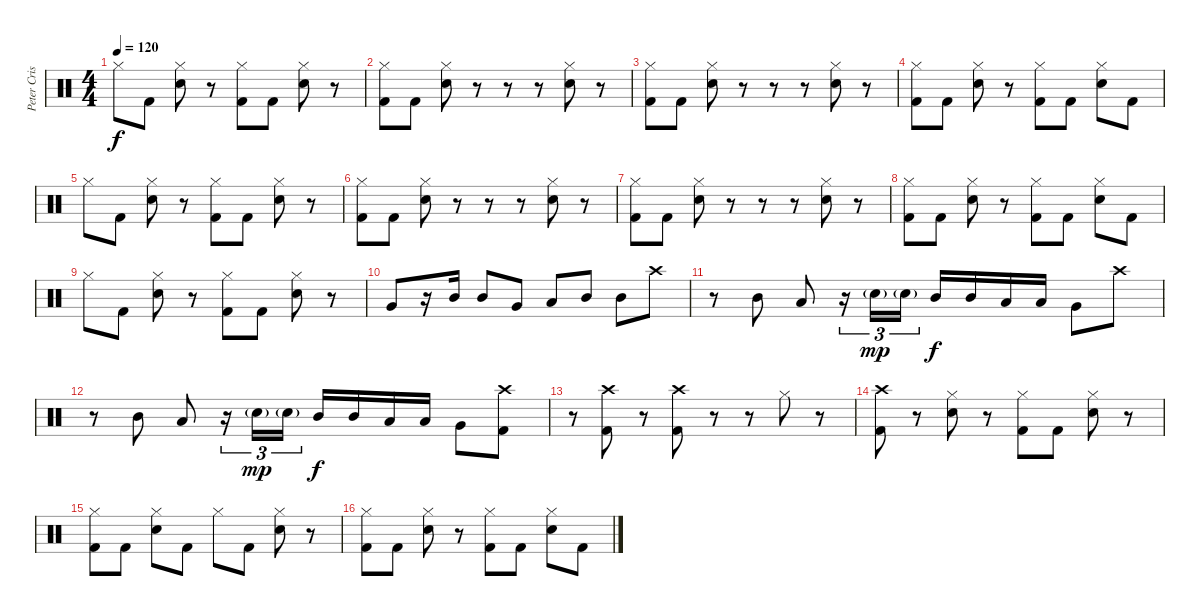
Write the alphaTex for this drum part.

\track ("Peter Criss" "Peter Cris") {instrument percussion}
\staff {score}
\articulation defaults
\ts (4 4)
\tempo 120
\clef neutral
\ks c "Hi-Hat (closed)".8{dy f} "Kick (hit) 2".8
("Hi-Hat (closed)" "Electric Snare (hit)").8 r.8 ("Hi-Hat (closed)" "Kick (hit) 2").8 "Kick (hit) 2".8 ("Hi-Hat (closed)" "Electric Snare (hit)").8 r.8 |
("Hi-Hat (closed)" "Kick (hit) 2").8 "Kick (hit) 2".8 ("Hi-Hat (closed)" "Electric Snare (hit)").8 r.8 r.8 r.8 ("Hi-Hat (closed)" "Electric Snare (hit)").8 r.8 |
("Hi-Hat (closed)" "Kick (hit) 2").8 "Kick (hit) 2".8 ("Hi-Hat (closed)" "Electric Snare (hit)").8 r.8 r.8 r.8 ("Hi-Hat (closed)" "Electric Snare (hit)").8 r.8 |
("Hi-Hat (closed)" "Kick (hit) 2").8 "Kick (hit) 2".8 ("Hi-Hat (closed)" "Electric Snare (hit)").8 r.8 ("Hi-Hat (closed)" "Kick (hit) 2").8 "Kick (hit) 2".8 ("Hi-Hat (closed)" "Electric Snare (hit)").8 "Kick (hit) 2".8 |
"Hi-Hat (closed)".8 "Kick (hit) 2".8 ("Hi-Hat (closed)" "Electric Snare (hit)").8 r.8 ("Hi-Hat (closed)" "Kick (hit) 2").8 "Kick (hit) 2".8 ("Hi-Hat (closed)" "Electric Snare (hit)").8 r.8 |
("Hi-Hat (closed)" "Kick (hit) 2").8 "Kick (hit) 2".8 ("Hi-Hat (closed)" "Electric Snare (hit)").8 r.8 r.8 r.8 ("Hi-Hat (closed)" "Electric Snare (hit)").8 r.8 |
("Hi-Hat (closed)" "Kick (hit) 2").8 "Kick (hit) 2".8 ("Hi-Hat (closed)" "Electric Snare (hit)").8 r.8 r.8 r.8 ("Hi-Hat (closed)" "Electric Snare (hit)").8 r.8 |
("Hi-Hat (closed)" "Kick (hit) 2").8 "Kick (hit) 2".8 ("Hi-Hat (closed)" "Electric Snare (hit)").8 r.8 ("Hi-Hat (closed)" "Kick (hit) 2").8 "Kick (hit) 2".8 ("Hi-Hat (closed)" "Electric Snare (hit)").8 "Kick (hit) 2".8 |
"Hi-Hat (closed)".8 "Kick (hit) 2".8 ("Hi-Hat (closed)" "Electric Snare (hit)").8 r.8 ("Hi-Hat (closed)" "Kick (hit) 2").8 "Kick (hit) 2".8 ("Hi-Hat (closed)" "Electric Snare (hit)").8 r.8 |
"Very Low Tom (hit)".8 r.16 "Mid Tom (hit)".16 "Mid Tom (hit)".8 "Very Low Tom (hit)".8 "Low Tom (hit)".8 "Mid Tom (hit)".8 "Mid Tom (hit)".8 "Crash high (hit)".8 |
r.8 "Mid Tom (hit)".8 "Low Tom (hit)".8 r.16{tu (3 2)} "Electric Snare (hit)"{g}.16{tu (3 2) dy mp} "Electric Snare (hit)"{g}.16{tu (3 2)} "Mid Tom (hit)".16{dy f} "Mid Tom (hit)".16 "Low Tom (hit)".16 "Low Tom (hit)".16 "Very Low Tom (hit)".8 "Crash high (hit)".8 |
r.8 "Mid Tom (hit)".8 "Low Tom (hit)".8 r.16{tu (3 2)} "Electric Snare (hit)"{g}.16{tu (3 2) dy mp} "Electric Snare (hit)"{g}.16{tu (3 2)} "Mid Tom (hit)".16{dy f} "Mid Tom (hit)".16 "Low Tom (hit)".16 "Low Tom (hit)".16 "Very Low Tom (hit)".8 ("Crash high (hit)" "Kick (hit) 2").8 |
r.8 ("Crash high (hit)" "Kick (hit) 2").8 r.8 ("Crash high (hit)" "Kick (hit) 2").8 r.8 r.8 "Hi-Hat (closed)".8 r.8 |
("Crash high (hit)" "Kick (hit) 2").8 r.8 ("Hi-Hat (closed)" "Electric Snare (hit)").8 r.8 ("Hi-Hat (closed)" "Kick (hit) 2").8 "Kick (hit) 2".8 ("Hi-Hat (closed)" "Electric Snare (hit)").8 r.8 |
("Hi-Hat (closed)" "Kick (hit) 2").8 "Kick (hit) 2".8 ("Hi-Hat (closed)" "Electric Snare (hit)").8 "Kick (hit) 2".8 "Hi-Hat (closed)".8 "Kick (hit) 2".8 ("Hi-Hat (closed)" "Electric Snare (hit)").8 r.8 |
("Hi-Hat (closed)" "Kick (hit) 2").8 "Kick (hit) 2".8 ("Hi-Hat (closed)" "Electric Snare (hit)").8 r.8 ("Hi-Hat (closed)" "Kick (hit) 2").8 "Kick (hit) 2".8 ("Hi-Hat (closed)" "Electric Snare (hit)").8 "Kick (hit) 2".8
